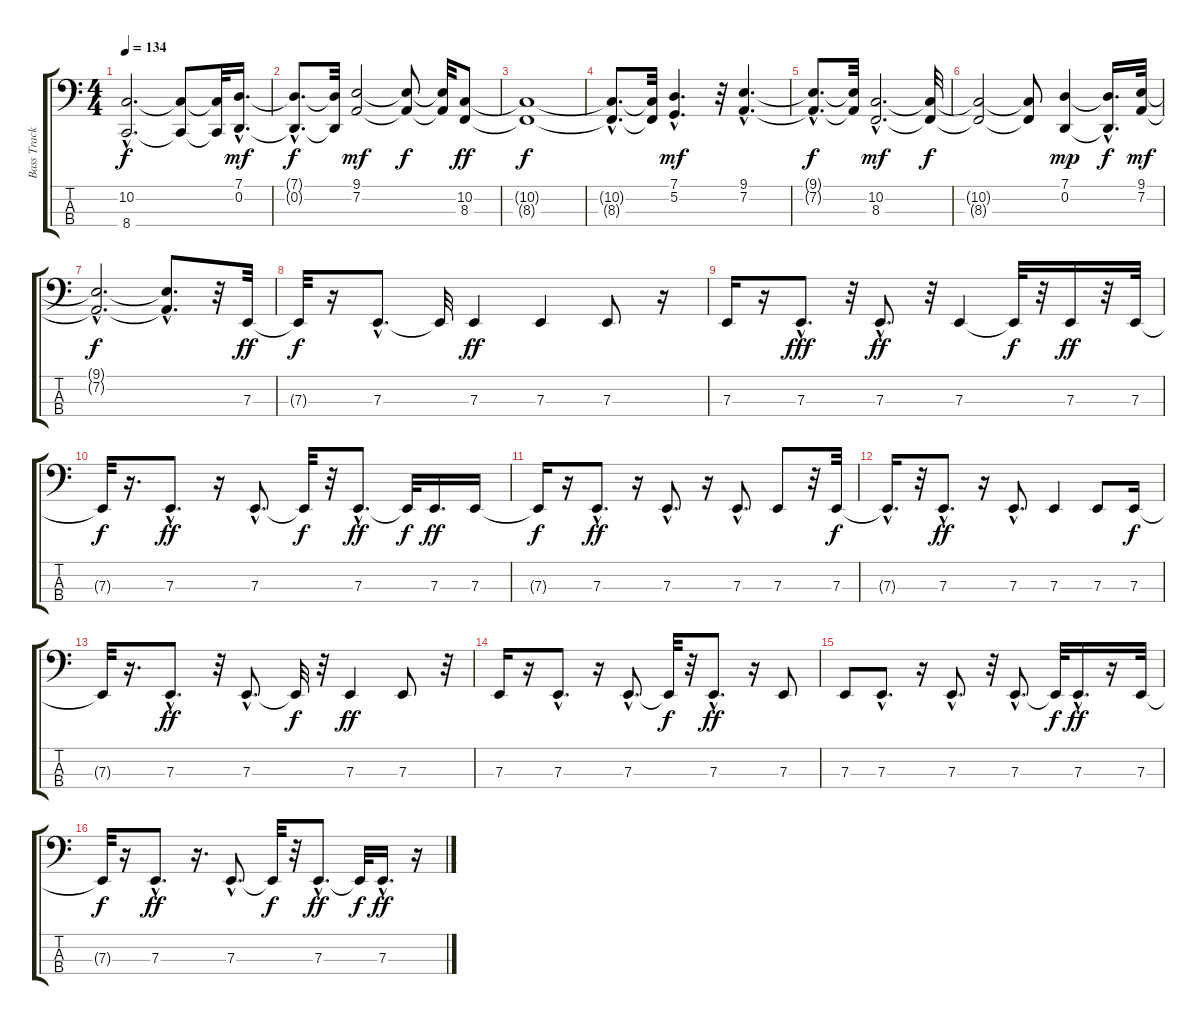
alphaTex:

\track ("Bass Track" "Bass Track") {instrument lead2sawtooth}
\staff {score tabs}
\tuning (G2 D2 A1 E1) {hide}
\ts (4 4)
\tempo 134
\clef f4
\ks c
(10.2{hac t} 8.4{hac t}).2{d dy f} (10.2{t} 8.4{t}).8 (10.2{t} 8.4{t}).32 (7.1{hac} 0.2{hac}).16{d dy mf} |
(7.1{hac t} 0.2{hac t}).8{d dy f} (7.1{t} 0.2{t}).32 (9.1 7.2).2{dy mf} (9.1{t} 7.2{t}).8{dy f} (9.1{t} 7.2{t}).32 (10.2 8.3).8{dy ff} |
(10.2{t} 8.3{t}).1{dy f} |
(10.2{hac t} 8.3{hac t}).8{d} (10.2{t} 8.3{t}).32 (7.1{hac} 5.2{hac}).4{d dy mf} r.32 (9.1{hac} 7.2{hac}).4{d} |
(9.1{hac t} 7.2{hac t}).8{d dy f} (9.1{t} 7.2{t}).32 (10.2{hac} 8.3{hac}).2{d dy mf} (10.2{t} 8.3{t}).32{dy f} |
(10.2{t} 8.3{t}).2 (10.2{t} 8.3{t}).8 (7.1 0.2).4{dy mp} (7.1{hac t} 0.2{hac t}).16{d dy f} (9.1 7.2).32{dy mf} |
(9.1{hac t} 7.2{hac t}).2{d dy f} (9.1{hac t} 7.2{hac t}).8{d} r.32 7.3.32{dy ff} |
7.3{t}.32{dy f} r.16 7.3{hac}.8{d} 7.3{t}.32 7.3.4{dy ff} 7.3.4 7.3.8 r.16 |
7.3.16 r.16 7.3{hac}.8{d dy fff} r.32 7.3{hac}.8{d dy ff} r.32 7.3.4 7.3{t}.32{dy f} r.32 7.3.16{dy ff} r.32 7.3.32 |
7.3{t}.32{dy f} r.16{d} 7.3{hac}.8{d dy ff} r.16 7.3{hac}.8{d} 7.3{t}.32{dy f} r.32 7.3{hac}.8{d dy ff} 7.3{t}.32{dy f} 7.3.16{d dy ff} 7.3.16 |
7.3{t}.16{dy f} r.16 7.3{hac}.8{d dy ff} r.16 7.3{hac}.8{d} r.16 7.3{hac}.8{d} 7.3.8 r.32 7.3.32{dy f} |
7.3{hac t}.16{d} r.32 7.3{hac}.8{d dy ff} r.16 7.3{hac}.8{d} 7.3.4 7.3.8 7.3.16{dy f} |
7.3{t}.32 r.16{d} 7.3{hac}.8{d dy ff} r.32 7.3{hac}.8{d} 7.3{t}.32{dy f} r.32 7.3.4{dy ff} 7.3.8 r.32 |
7.3.16 r.16 7.3{hac}.8{d} r.16 7.3{hac}.8{d} 7.3{t}.32{dy f} r.32 7.3{hac}.8{d dy ff} r.16 7.3.8 |
7.3.8 7.3{hac}.8{d} r.16 7.3{hac}.8{d} r.32 7.3{hac}.8{d} 7.3{t}.32{dy f} 7.3{hac}.16{d dy ff} r.16 7.3.32 |
7.3{t}.32{dy f} r.16 7.3{hac}.8{d dy ff} r.16{d} 7.3{hac}.8{d} 7.3{t}.32{dy f} r.32 7.3{hac}.8{d dy ff} 7.3{t}.32{dy f} 7.3{hac}.16{d dy ff} r.16
